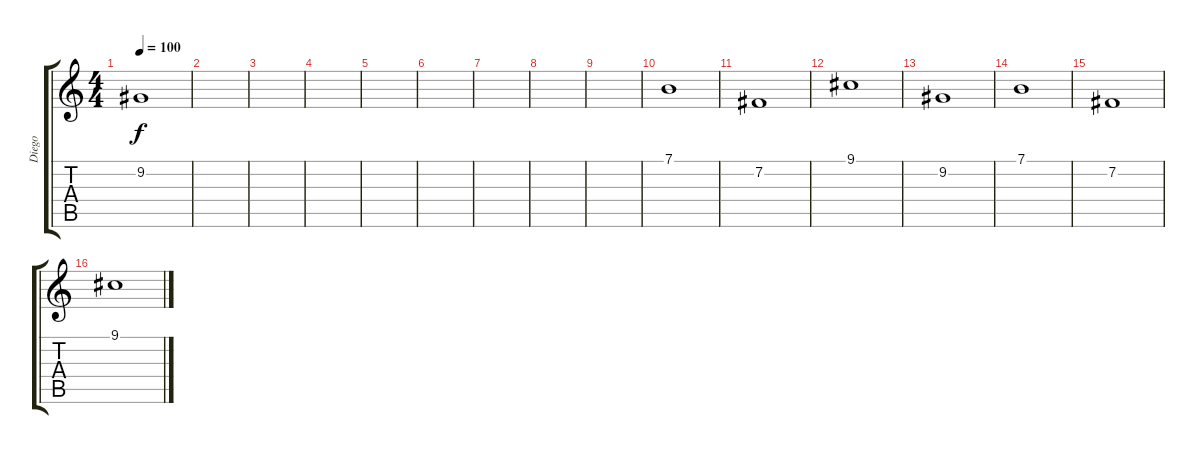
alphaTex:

\track ("Diego" "Diego") {instrument stringensemble1}
\staff {score tabs}
\tuning (E4 B3 G3 D3 A2 E2) {hide}
\ts (4 4)
\tempo 100
\clef g2
\ks c
9.2.1{dy f} |
|
|
|
|
|
|
|
|
7.1.1 |
7.2.1 |
9.1.1 |
9.2.1 |
7.1.1 |
7.2.1 |
9.1.1
